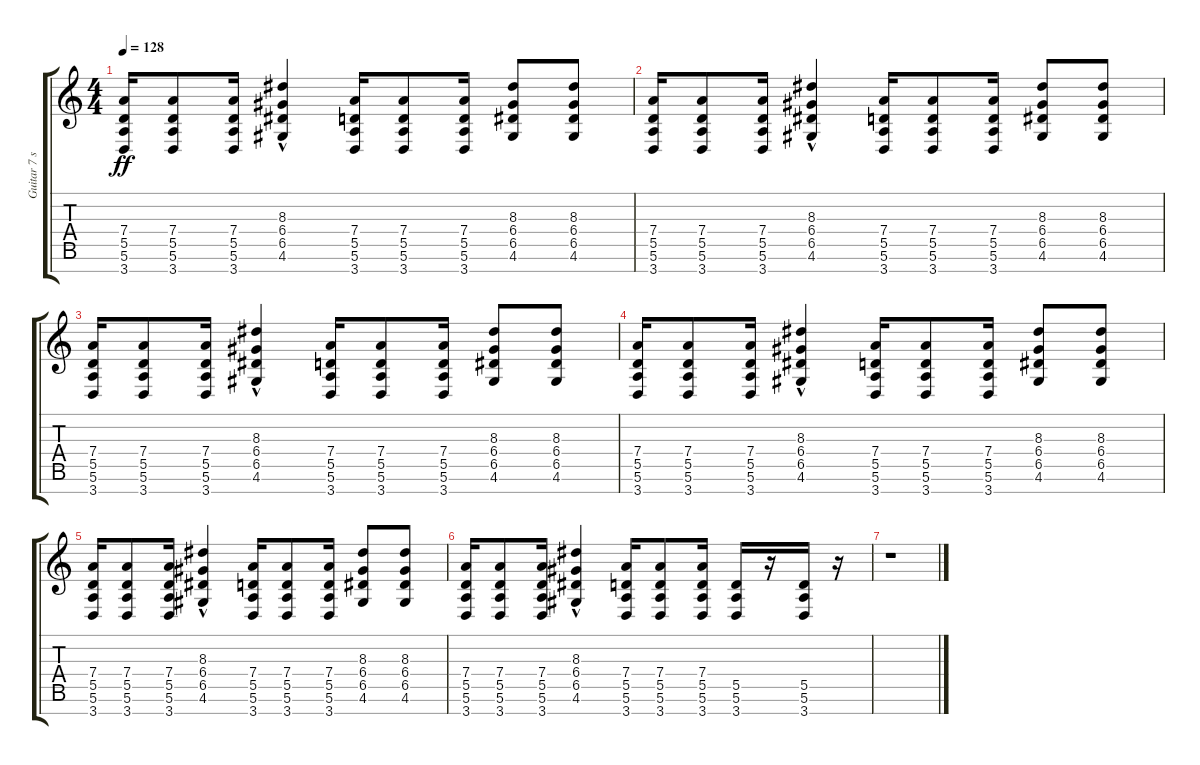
\track ("Guitar 7 strings" "Guitar 7 s") {instrument distortionguitar}
\staff {score tabs}
\tuning (E4 B3 G3 D3 A2 E2 B1) {hide}
\ts (4 4)
\tempo 128
\clef g2
\ks c
(7.4 5.5 5.6 3.7).16{dy ff} (7.4 5.5 5.6 3.7).8 (7.4 5.5 5.6 3.7).16 (8.3 6.4{hac} 6.5{hac} 4.6{hac}).4 (7.4 5.5 5.6 3.7).16 (7.4 5.5 5.6 3.7).8 (7.4 5.5 5.6 3.7).16 (8.3 6.4 6.5 4.6).8 (8.3 6.4 6.5 4.6).8 |
(7.4 5.5 5.6 3.7).16 (7.4 5.5 5.6 3.7).8 (7.4 5.5 5.6 3.7).16 (8.3 6.4{hac} 6.5{hac} 4.6{hac}).4 (7.4 5.5 5.6 3.7).16 (7.4 5.5 5.6 3.7).8 (7.4 5.5 5.6 3.7).16 (8.3 6.4 6.5 4.6).8 (8.3 6.4 6.5 4.6).8 |
(7.4 5.5 5.6 3.7).16 (7.4 5.5 5.6 3.7).8 (7.4 5.5 5.6 3.7).16 (8.3 6.4{hac} 6.5{hac} 4.6{hac}).4 (7.4 5.5 5.6 3.7).16 (7.4 5.5 5.6 3.7).8 (7.4 5.5 5.6 3.7).16 (8.3 6.4 6.5 4.6).8 (8.3 6.4 6.5 4.6).8 |
(7.4 5.5 5.6 3.7).16 (7.4 5.5 5.6 3.7).8 (7.4 5.5 5.6 3.7).16 (8.3 6.4{hac} 6.5{hac} 4.6{hac}).4 (7.4 5.5 5.6 3.7).16 (7.4 5.5 5.6 3.7).8 (7.4 5.5 5.6 3.7).16 (8.3 6.4 6.5 4.6).8 (8.3 6.4 6.5 4.6).8 |
(7.4 5.5 5.6 3.7).16 (7.4 5.5 5.6 3.7).8 (7.4 5.5 5.6 3.7).16 (8.3 6.4{hac} 6.5{hac} 4.6{hac}).4 (7.4 5.5 5.6 3.7).16 (7.4 5.5 5.6 3.7).8 (7.4 5.5 5.6 3.7).16 (8.3 6.4 6.5 4.6).8 (8.3 6.4 6.5 4.6).8 |
(7.4 5.5 5.6 3.7).16 (7.4 5.5 5.6 3.7).8 (7.4 5.5 5.6 3.7).16 (8.3 6.4{hac} 6.5{hac} 4.6{hac}).4 (7.4 5.5 5.6 3.7).16 (7.4 5.5 5.6 3.7).8 (7.4 5.5 5.6 3.7).16 (5.5 5.6 3.7).16 r.16 (5.5 5.6 3.7).16 r.16 |
r.1
